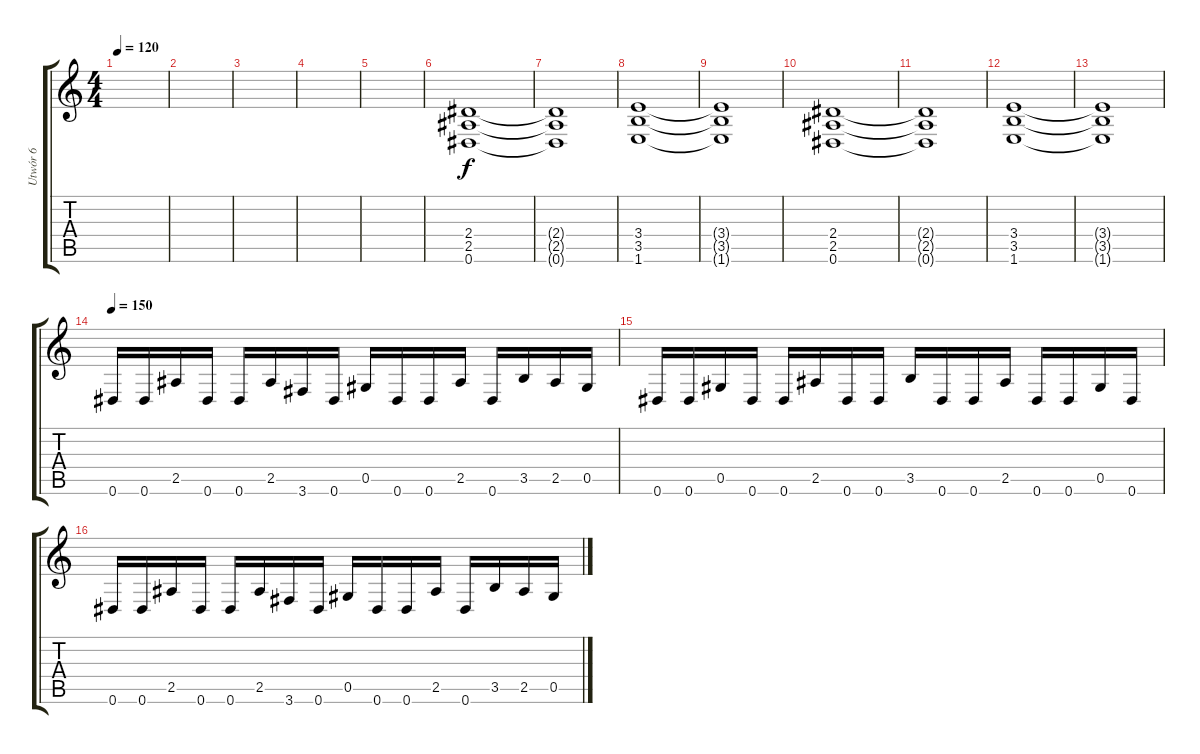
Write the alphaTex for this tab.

\track ("Utwór 6" "Utwór 6") {instrument distortionguitar}
\staff {score tabs}
\tuning (Eb4 Bb3 Gb3 Db3 Ab2 Eb2) {hide}
\ts (4 4)
\tempo 120
\clef g2
\ks c
|
|
|
|
|
(2.4 2.5 0.6).1 |
(2.4{t} 2.5{t} 0.6{t}).1 |
(3.4 3.5 1.6).1 |
(3.4{t} 3.5{t} 1.6{t}).1 |
(2.4 2.5 0.6).1 |
(2.4{t} 2.5{t} 0.6{t}).1 |
(3.4 3.5 1.6).1 |
(3.4{t} 3.5{t} 1.6{t}).1 |
\tempo 150
0.6.16 0.6.16 2.5.16 0.6.16 0.6.16 2.5.16 3.6.16 0.6.16 0.5.16 0.6.16 0.6.16 2.5.16 0.6.16 3.5.16 2.5.16 0.5.16 |
0.6.16 0.6.16 0.5.16 0.6.16 0.6.16 2.5.16 0.6.16 0.6.16 3.5.16 0.6.16 0.6.16 2.5.16 0.6.16 0.6.16 0.5.16 0.6.16 |
0.6.16 0.6.16 2.5.16 0.6.16 0.6.16 2.5.16 3.6.16 0.6.16 0.5.16 0.6.16 0.6.16 2.5.16 0.6.16 3.5.16 2.5.16 0.5.16
